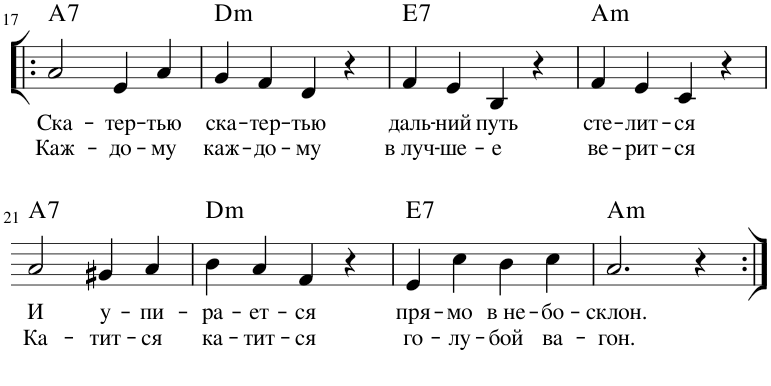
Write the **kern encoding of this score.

**kern	**text	**text	**harte
*part1	*part1	*part1	*part1
*staff1	*staff1	*staff1	*
*I"Voice	*	*	*
*I'Vo.	*	*	*
!!LO:PB:g=z
*clefG2	*	*	*
*k[]	*	*	*
*M4/4	*	*	*
=17!|:	=17!|:	=17!|:	=17!|:
!	!LO:LY:b	!LO:LY:b	!LO:H:kt=7
2a/	Ска-	Каж-	A:7
!	!LO:LY:b	!LO:LY:b	!
4e/	-тер-	-до-	.
!	!LO:LY:b	!LO:LY:b	!
4a/	-тью	-му	.
=18	=18	=18	=18
!	!LO:LY:b	!LO:LY:b	!LO:H:kt=m
4g/	ска-	каж-	D:min
!	!LO:LY:b	!LO:LY:b	!
4f/	-тер-	-до-	.
!	!LO:LY:b	!LO:LY:b	!
4d/	-тью	-му	.
4r	.	.	.
=19	=19	=19	=19
!	!LO:LY:b	!LO:LY:b	!LO:H:kt=7
4f/	даль-	в луч-	E:7
!	!LO:LY:b	!LO:LY:b	!
4e/	-ний	-ше-	.
!	!LO:LY:b	!LO:LY:b	!
4B/	путь	-е	.
4r	.	.	.
=20	=20	=20	=20
!	!LO:LY:b	!LO:LY:b	!LO:H:kt=m
4f/	сте-	ве-	A:min
!	!LO:LY:b	!LO:LY:b	!
4e/	-лит-	-рит-	.
!	!LO:LY:b	!LO:LY:b	!
4c/	-ся	-ся	.
4r	.	.	.
!!LO:LB:g=z
=21	=21	=21	=21
!	!LO:LY:b	!LO:LY:b	!LO:H:kt=7
2a/	И	Ка-	A:7
!	!LO:LY:b	!LO:LY:b	!
4g#X/	у-	-тит-	.
!	!LO:LY:b	!LO:LY:b	!
4a/	-пи-	-ся	.
=22	=22	=22	=22
!	!LO:LY:b	!LO:LY:b	!LO:H:kt=m
4b\	-ра-	ка-	D:min
!	!LO:LY:b	!LO:LY:b	!
4a/	-ет-	-тит-	.
!	!LO:LY:b	!LO:LY:b	!
4f/	-ся	-ся	.
4r	.	.	.
=23	=23	=23	=23
!	!LO:LY:b	!LO:LY:b	!LO:H:kt=7
4e/	пря-	го-	E:7
!	!LO:LY:b	!LO:LY:b	!
4cc\	-мо	-лу-	.
!	!LO:LY:b	!LO:LY:b	!
4b\	в не-	-бой	.
!	!LO:LY:b	!LO:LY:b	!
4cc\	-бо-	ва-	.
=24	=24	=24	=24
!	!LO:LY:b	!LO:LY:b	!LO:H:kt=m
2.a/	-склон.	-гон.	A:min
4r	.	.	.
=:|!	=:|!	=:|!	=:|!
*-	*-	*-	*-
